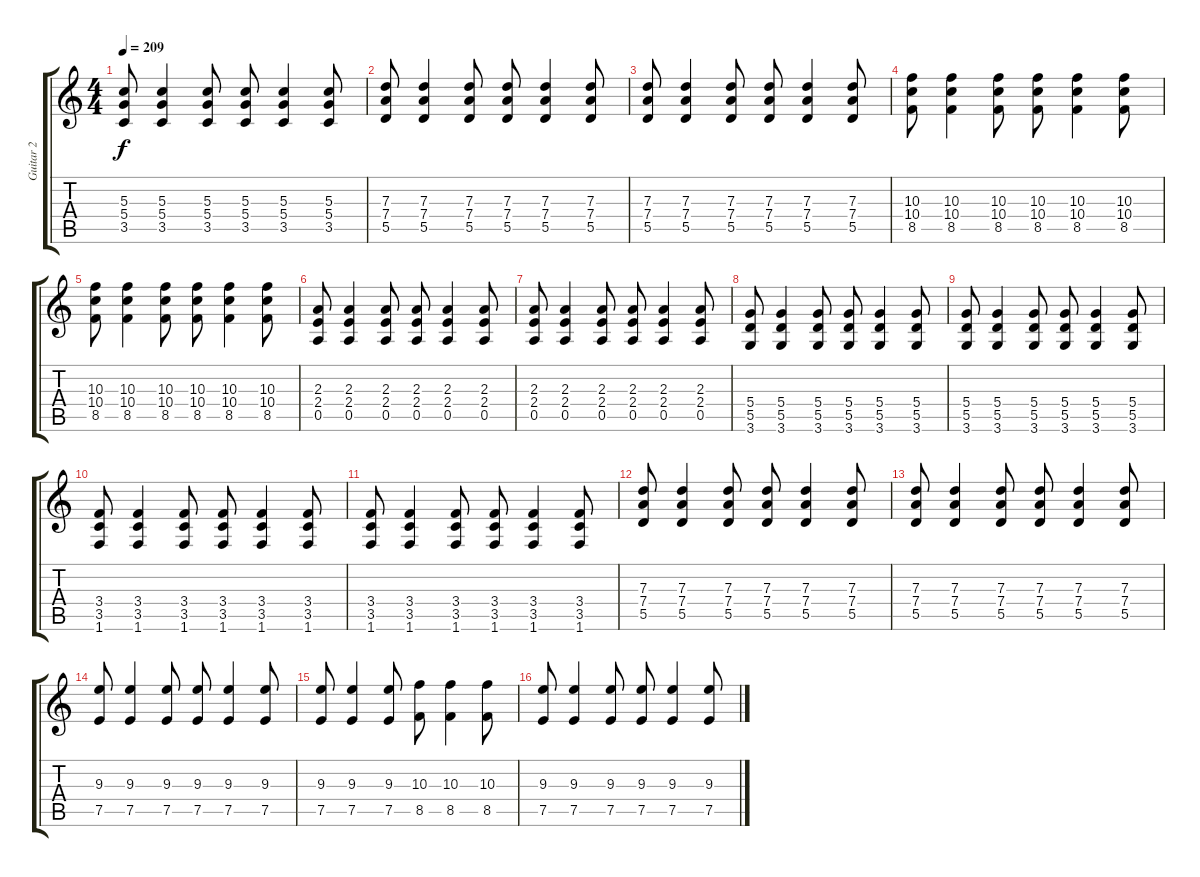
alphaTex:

\track ("Guitar 2" "Guitar 2") {instrument distortionguitar}
\staff {score tabs}
\tuning (E4 B3 G3 D3 A2 E2) {hide}
\ts (4 4)
\tempo 209
\clef g2
\ks c
(5.3 5.4 3.5).8{dy f} (5.3 5.4 3.5).4 (5.3 5.4 3.5).8 (5.3 5.4 3.5).8 (5.3 5.4 3.5).4 (5.3 5.4 3.5).8 |
(7.3 7.4 5.5).8 (7.3 7.4 5.5).4 (7.3 7.4 5.5).8 (7.3 7.4 5.5).8 (7.3 7.4 5.5).4 (7.3 7.4 5.5).8 |
(7.3 7.4 5.5).8 (7.3 7.4 5.5).4 (7.3 7.4 5.5).8 (7.3 7.4 5.5).8 (7.3 7.4 5.5).4 (7.3 7.4 5.5).8 |
(10.3 10.4 8.5).8 (10.3 10.4 8.5).4 (10.3 10.4 8.5).8 (10.3 10.4 8.5).8 (10.3 10.4 8.5).4 (10.3 10.4 8.5).8 |
(10.3 10.4 8.5).8 (10.3 10.4 8.5).4 (10.3 10.4 8.5).8 (10.3 10.4 8.5).8 (10.3 10.4 8.5).4 (10.3 10.4 8.5).8 |
(2.3 2.4 0.5).8 (2.3 2.4 0.5).4 (2.3 2.4 0.5).8 (2.3 2.4 0.5).8 (2.3 2.4 0.5).4 (2.3 2.4 0.5).8 |
(2.3 2.4 0.5).8 (2.3 2.4 0.5).4 (2.3 2.4 0.5).8 (2.3 2.4 0.5).8 (2.3 2.4 0.5).4 (2.3 2.4 0.5).8 |
(5.4 5.5 3.6).8 (5.4 5.5 3.6).4 (5.4 5.5 3.6).8 (5.4 5.5 3.6).8 (5.4 5.5 3.6).4 (5.4 5.5 3.6).8 |
(5.4 5.5 3.6).8 (5.4 5.5 3.6).4 (5.4 5.5 3.6).8 (5.4 5.5 3.6).8 (5.4 5.5 3.6).4 (5.4 5.5 3.6).8 |
(3.4 3.5 1.6).8 (3.4 3.5 1.6).4 (3.4 3.5 1.6).8 (3.4 3.5 1.6).8 (3.4 3.5 1.6).4 (3.4 3.5 1.6).8 |
(3.4 3.5 1.6).8 (3.4 3.5 1.6).4 (3.4 3.5 1.6).8 (3.4 3.5 1.6).8 (3.4 3.5 1.6).4 (3.4 3.5 1.6).8 |
(7.3 7.4 5.5).8 (7.3 7.4 5.5).4 (7.3 7.4 5.5).8 (7.3 7.4 5.5).8 (7.3 7.4 5.5).4 (7.3 7.4 5.5).8 |
(7.3 7.4 5.5).8 (7.3 7.4 5.5).4 (7.3 7.4 5.5).8 (7.3 7.4 5.5).8 (7.3 7.4 5.5).4 (7.3 7.4 5.5).8 |
(9.3 7.5).8 (9.3 7.5).4 (9.3 7.5).8 (9.3 7.5).8 (9.3 7.5).4 (9.3 7.5).8 |
(9.3 7.5).8 (9.3 7.5).4 (9.3 7.5).8 (10.3 8.5).8 (10.3 8.5).4 (10.3 8.5).8 |
(9.3 7.5).8 (9.3 7.5).4 (9.3 7.5).8 (9.3 7.5).8 (9.3 7.5).4 (9.3 7.5).8
